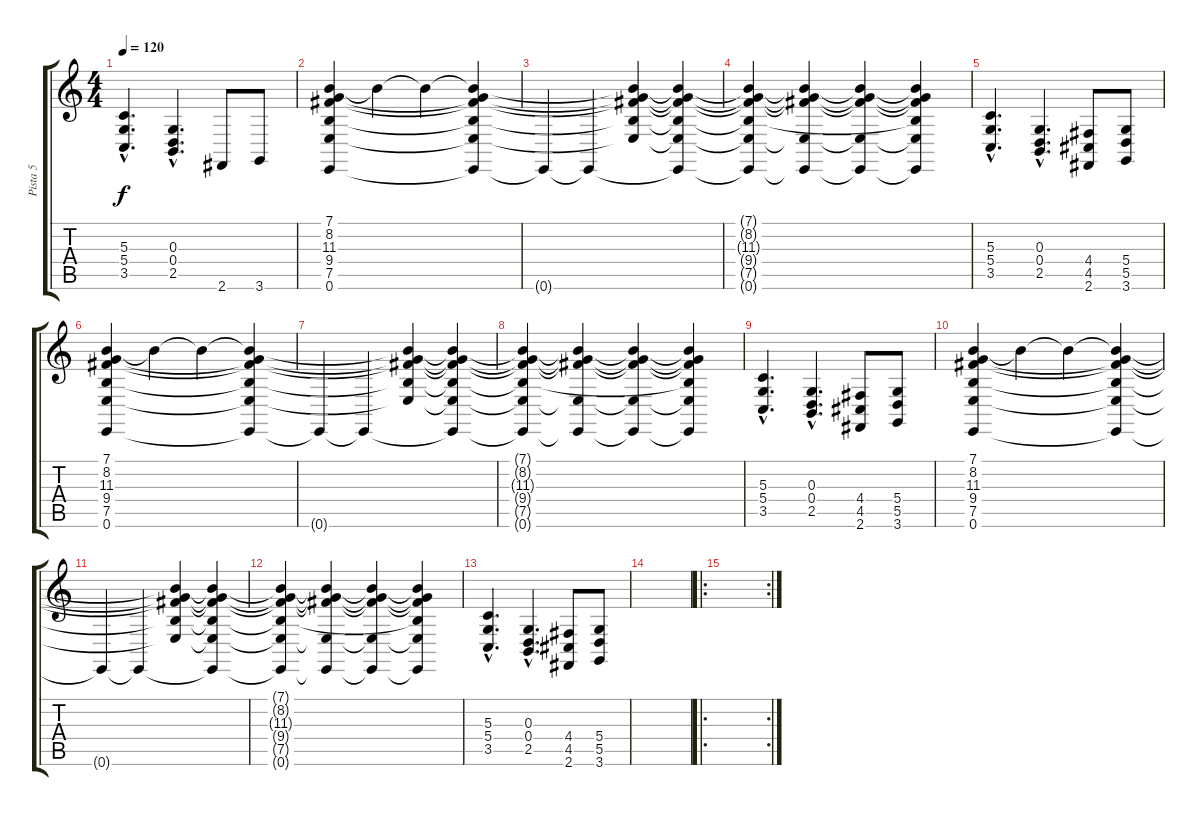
\track ("Pista 5" "Pista 5") {instrument stringensemble1}
\staff {score tabs}
\tuning (E4 B3 G3 D3 A2 E2) {hide}
\ts (4 4)
\tempo 120
\clef g2
\ks c
(5.3{hac} 5.4{hac} 3.5{hac}).4{d dy f} (0.3{hac} 0.4{hac} 2.5{hac}).4{d} 2.6.8 3.6.8 |
(7.1 8.2 11.3 9.4 7.5 0.6).4 7.1{t}.4 7.1{t}.4 (7.1{t} 8.2{t} 11.3{t} 9.4{t} 7.5{t} 0.6{t}).4 |
0.6{t}.4 0.6{t}.4 (7.1{t} 8.2{t} 11.3{t} 9.4{t} 7.5{t}).4 (7.1{t} 8.2{t} 11.3{t} 9.4{t} 7.5{t} 0.6{t}).4 |
(7.1{t} 8.2{t} 11.3{t} 9.4{t} 7.5{t} 0.6{t}).4 (7.1{t} 8.2{t} 11.3{t} 7.5{t} 0.6{t}).4 (7.1{t} 8.2{t} 11.3{t} 7.5{t} 0.6{t}).4 (7.1{t} 8.2{t} 11.3{t} 9.4{t} 7.5{t} 0.6{t}).4 |
(5.3{hac} 5.4{hac} 3.5{hac}).4{d} (0.3{hac} 0.4{hac} 2.5{hac}).4{d} (4.4 4.5 2.6).8 (5.4 5.5 3.6).8 |
(7.1 8.2 11.3 9.4 7.5 0.6).4 7.1{t}.4 7.1{t}.4 (7.1{t} 8.2{t} 11.3{t} 9.4{t} 7.5{t} 0.6{t}).4 |
0.6{t}.4 0.6{t}.4 (7.1{t} 8.2{t} 11.3{t} 9.4{t} 7.5{t}).4 (7.1{t} 8.2{t} 11.3{t} 9.4{t} 7.5{t} 0.6{t}).4 |
(7.1{t} 8.2{t} 11.3{t} 9.4{t} 7.5{t} 0.6{t}).4 (7.1{t} 8.2{t} 11.3{t} 7.5{t} 0.6{t}).4 (7.1{t} 8.2{t} 11.3{t} 7.5{t} 0.6{t}).4 (7.1{t} 8.2{t} 11.3{t} 9.4{t} 7.5{t} 0.6{t}).4 |
(5.3{hac} 5.4{hac} 3.5{hac}).4{d} (0.3{hac} 0.4{hac} 2.5{hac}).4{d} (4.4 4.5 2.6).8 (5.4 5.5 3.6).8 |
(7.1 8.2 11.3 9.4 7.5 0.6).4 7.1{t}.4 7.1{t}.4 (7.1{t} 8.2{t} 11.3{t} 9.4{t} 7.5{t} 0.6{t}).4 |
0.6{t}.4 0.6{t}.4 (7.1{t} 8.2{t} 11.3{t} 9.4{t} 7.5{t}).4 (7.1{t} 8.2{t} 11.3{t} 9.4{t} 7.5{t} 0.6{t}).4 |
(7.1{t} 8.2{t} 11.3{t} 9.4{t} 7.5{t} 0.6{t}).4 (7.1{t} 8.2{t} 11.3{t} 7.5{t} 0.6{t}).4 (7.1{t} 8.2{t} 11.3{t} 7.5{t} 0.6{t}).4 (7.1{t} 8.2{t} 11.3{t} 9.4{t} 7.5{t} 0.6{t}).4 |
(5.3{hac} 5.4{hac} 3.5{hac}).4{d} (0.3{hac} 0.4{hac} 2.5{hac}).4{d} (4.4 4.5 2.6).8 (5.4 5.5 3.6).8 |
|
\ro
\rc 2
